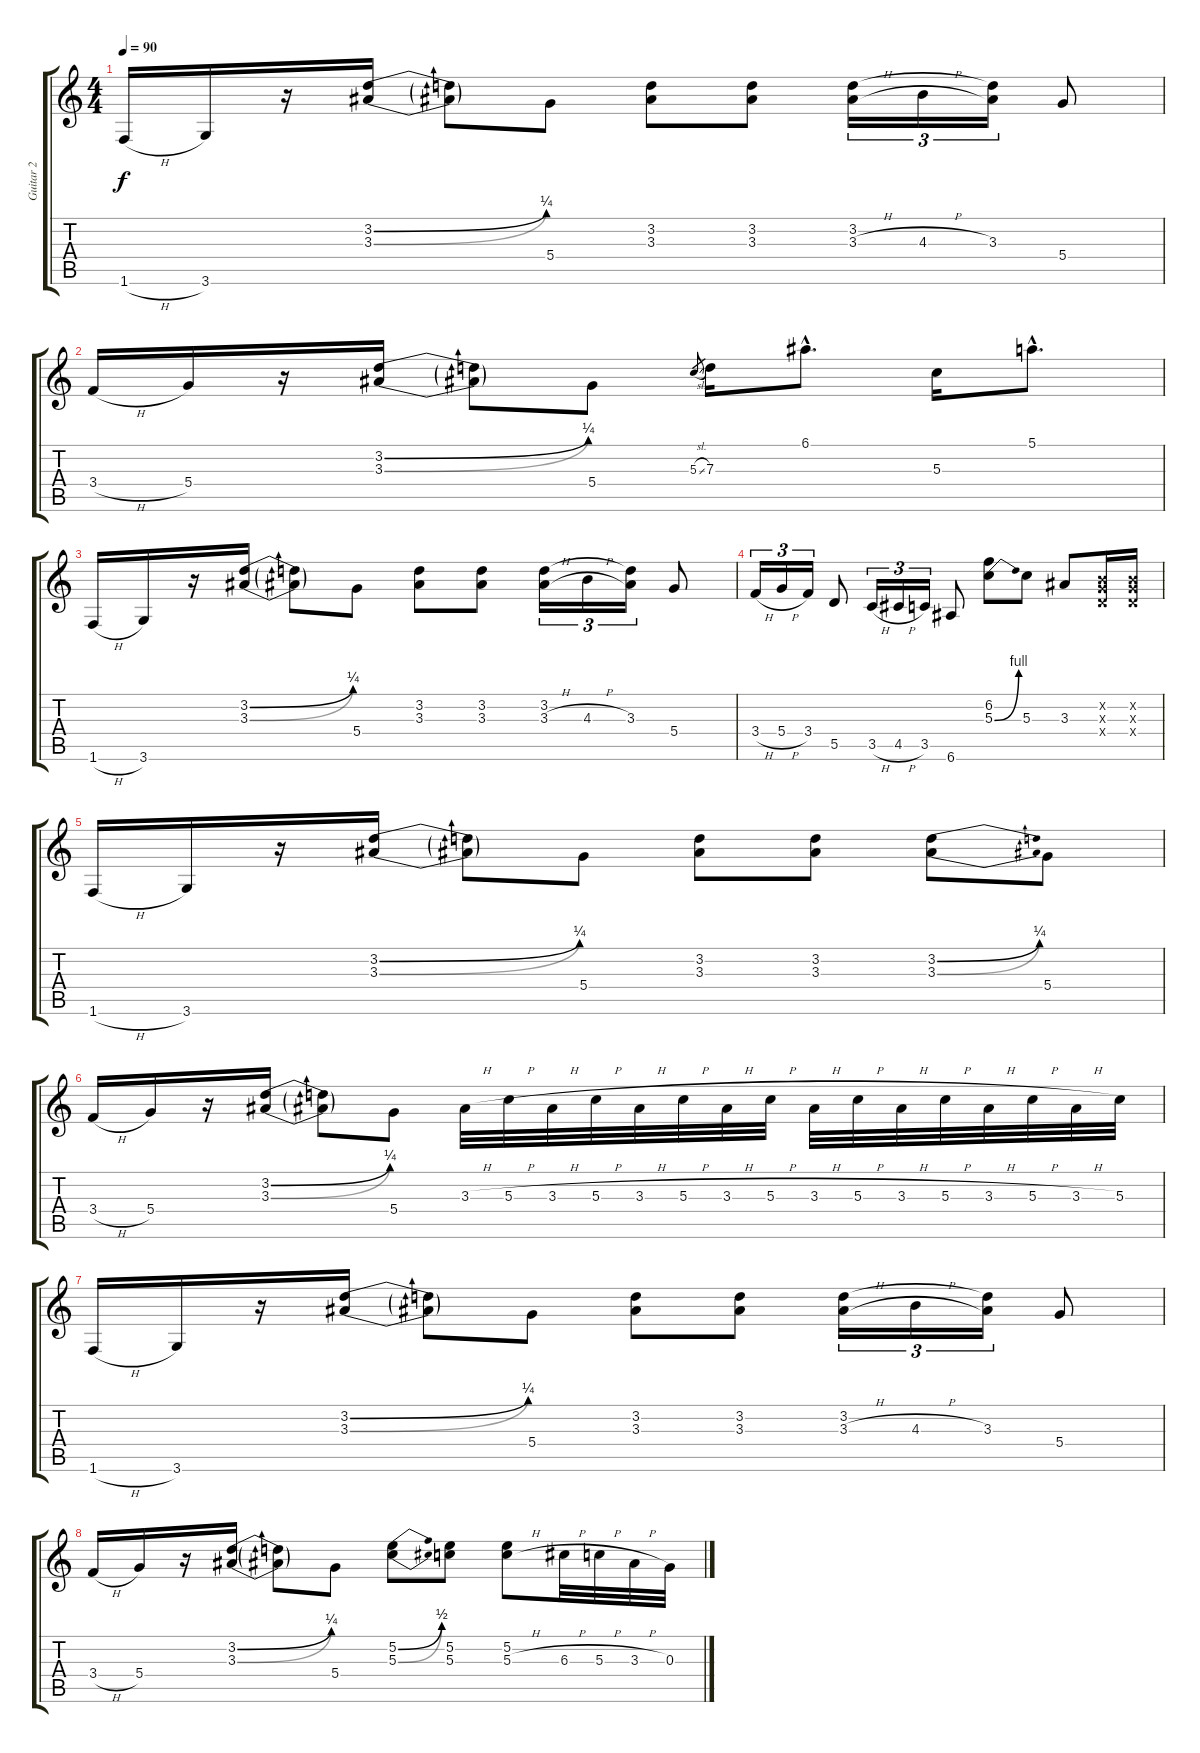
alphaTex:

\track ("Guitar 2" "Guitar 2") {instrument electricguitarclean}
\staff {score tabs}
\tuning (E4 B3 G3 D3 A2 E2) {hide}
\ts (4 4)
\tempo 90
\clef g2
\ks c
1.6{h}.16{dy f} 3.6.16 r.16 (3.2{be (bend 0 0 60 1)} 3.3{be (bend 0 0 60 1)}).16 (3.2{t} 3.3{t}).8 5.4.8 (3.2 3.3).8 (3.2 3.3).8 (3.2 3.3{h}).16{tu (3 2)} 4.3{h}.16{tu (3 2)} (3.2{t} 3.3).16{tu (3 2)} 5.4.8 |
3.4{h}.16 5.4.16 r.16 (3.2{be (bend 0 0 60 1)} 3.3{be (bend 0 0 60 1)}).16 (3.2{t} 3.3{t}).8 5.4.8 5.3{sl}.8{gr} 7.3.16 6.1{hac}.8{d} 5.3.16 5.1{hac}.8{d} |
1.6{h}.16 3.6.16 r.16 (3.2{be (bend 0 0 60 1)} 3.3{be (bend 0 0 60 1)}).16 (3.2{t} 3.3{t}).8 5.4.8 (3.2 3.3).8 (3.2 3.3).8 (3.2 3.3{h}).16{tu (3 2)} 4.3{h}.16{tu (3 2)} (3.2{t} 3.3).16{tu (3 2)} 5.4.8 |
3.4{h}.16{tu (3 2)} 5.4{h}.16{tu (3 2)} 3.4.16{tu (3 2)} 5.5.8 3.5{h}.16{tu (3 2)} 4.5{h}.16{tu (3 2)} 3.5.16{tu (3 2)} 6.6.8 (6.2 5.3{be (bend 0 0 60 4)}).8 5.3.8 3.3.8 (0.2{x} 0.3{x} 0.4{x}).16 (0.2{x} 0.3{x} 0.4{x}).16 |
1.6{h}.16 3.6.16 r.16 (3.2{be (bend 0 0 60 1)} 3.3{be (bend 0 0 60 1)}).16 (3.2{t} 3.3{t}).8 5.4.8 (3.2 3.3).8 (3.2 3.3).8 (3.2{be (bend 0 0 60 1)} 3.3{be (bend 0 0 60 1)}).8 5.4.8 |
3.4{h}.16 5.4.16 r.16 (3.2{be (bend 0 0 60 1)} 3.3{be (bend 0 0 60 1)}).16 (3.2{t} 3.3{t}).8 5.4.8 3.3{h}.32 5.3{h}.32 3.3{h}.32 5.3{h}.32 3.3{h}.32 5.3{h}.32 3.3{h}.32 5.3{h}.32 3.3{h}.32 5.3{h}.32 3.3{h}.32 5.3{h}.32 3.3{h}.32 5.3{h}.32 3.3{h}.32 5.3.32 |
1.6{h}.16 3.6.16 r.16 (3.2{be (bend 0 0 60 1)} 3.3{be (bend 0 0 60 1)}).16 (3.2{t} 3.3{t}).8 5.4.8 (3.2 3.3).8 (3.2 3.3).8 (3.2 3.3{h}).16{tu (3 2)} 4.3{h}.16{tu (3 2)} (3.2{t} 3.3).16{tu (3 2)} 5.4.8 |
3.4{h}.16 5.4.16 r.16 (3.2{be (bend 0 0 60 1)} 3.3{be (bend 0 0 60 1)}).16 (3.2{t} 3.3{t}).8 5.4.8 (5.2{be (bend 0 0 60 2)} 5.3{be (bend 0 0 60 2)}).8 (5.2 5.3).8 (5.2 5.3{h}).8 6.3{h}.32 5.3{h}.32 3.3{h}.32 0.3.32
